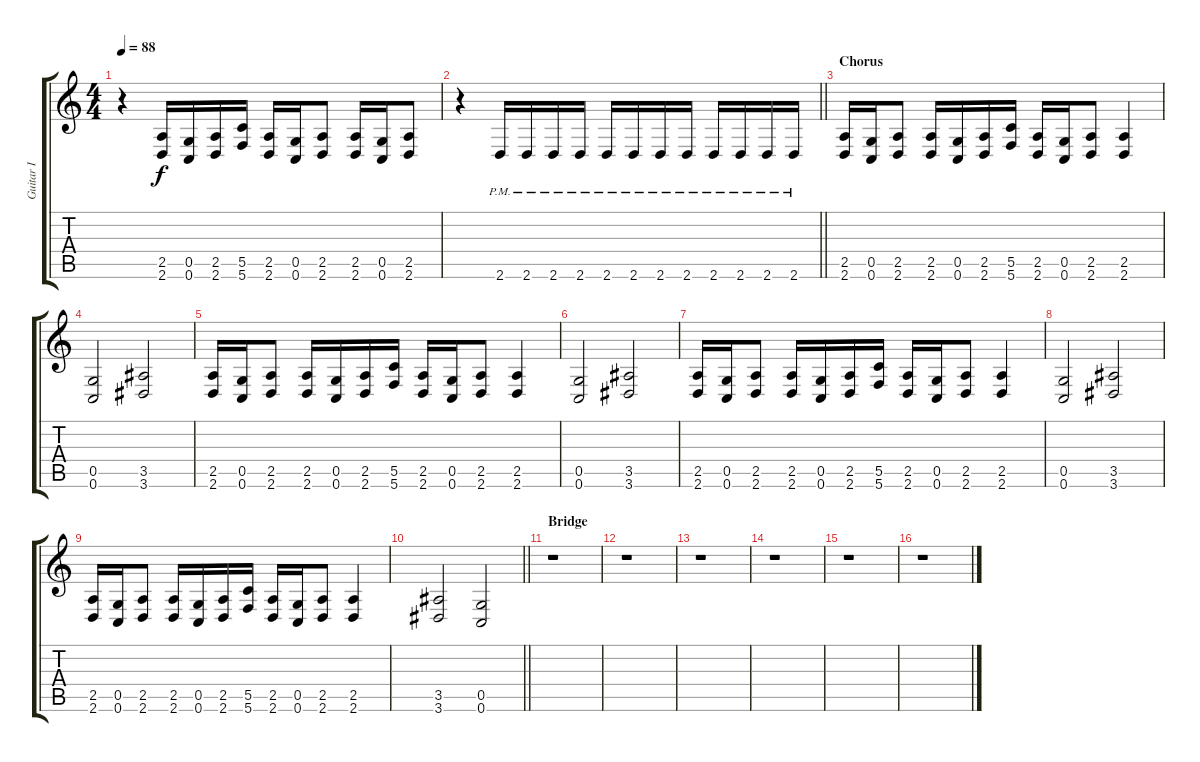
\track ("Guitar I" "Guitar I") {instrument distortionguitar}
\staff {score tabs}
\tuning (D4 A3 F3 C3 G2 C2) {hide}
\ts (4 4)
\tempo 88
\clef g2
\ks c
r.4{dy f} (2.5 2.6).16 (0.5 0.6).16 (2.5 2.6).16 (5.5 5.6).16 (2.5 2.6).16 (0.5 0.6).16 (2.5 2.6).8 (2.5 2.6).16 (0.5 0.6).16 (2.5 2.6).8 |
\barLineRight lightlight
r.4 2.6{pm}.16 2.6{pm}.16 2.6{pm}.16 2.6{pm}.16 2.6{pm}.16 2.6{pm}.16 2.6{pm}.16 2.6{pm}.16 2.6{pm}.16 2.6{pm}.16 2.6{pm}.16 2.6{pm}.16 |
\section ("" "Chorus")
(2.5 2.6).16 (0.5 0.6).16 (2.5 2.6).8 (2.5 2.6).16 (0.5 0.6).16 (2.5 2.6).16 (5.5 5.6).16 (2.5 2.6).16 (0.5 0.6).16 (2.5 2.6).8 (2.5 2.6).4 |
(0.5 0.6).2 (3.5 3.6).2 |
(2.5 2.6).16 (0.5 0.6).16 (2.5 2.6).8 (2.5 2.6).16 (0.5 0.6).16 (2.5 2.6).16 (5.5 5.6).16 (2.5 2.6).16 (0.5 0.6).16 (2.5 2.6).8 (2.5 2.6).4 |
(0.5 0.6).2 (3.5 3.6).2 |
(2.5 2.6).16 (0.5 0.6).16 (2.5 2.6).8 (2.5 2.6).16 (0.5 0.6).16 (2.5 2.6).16 (5.5 5.6).16 (2.5 2.6).16 (0.5 0.6).16 (2.5 2.6).8 (2.5 2.6).4 |
(0.5 0.6).2 (3.5 3.6).2 |
(2.5 2.6).16 (0.5 0.6).16 (2.5 2.6).8 (2.5 2.6).16 (0.5 0.6).16 (2.5 2.6).16 (5.5 5.6).16 (2.5 2.6).16 (0.5 0.6).16 (2.5 2.6).8 (2.5 2.6).4 |
\barLineRight lightlight
(3.5 3.6).2 (0.5 0.6).2 |
\section ("" "Bridge")
r.1 |
r.1 |
r.1 |
r.1 |
r.1 |
r.1
